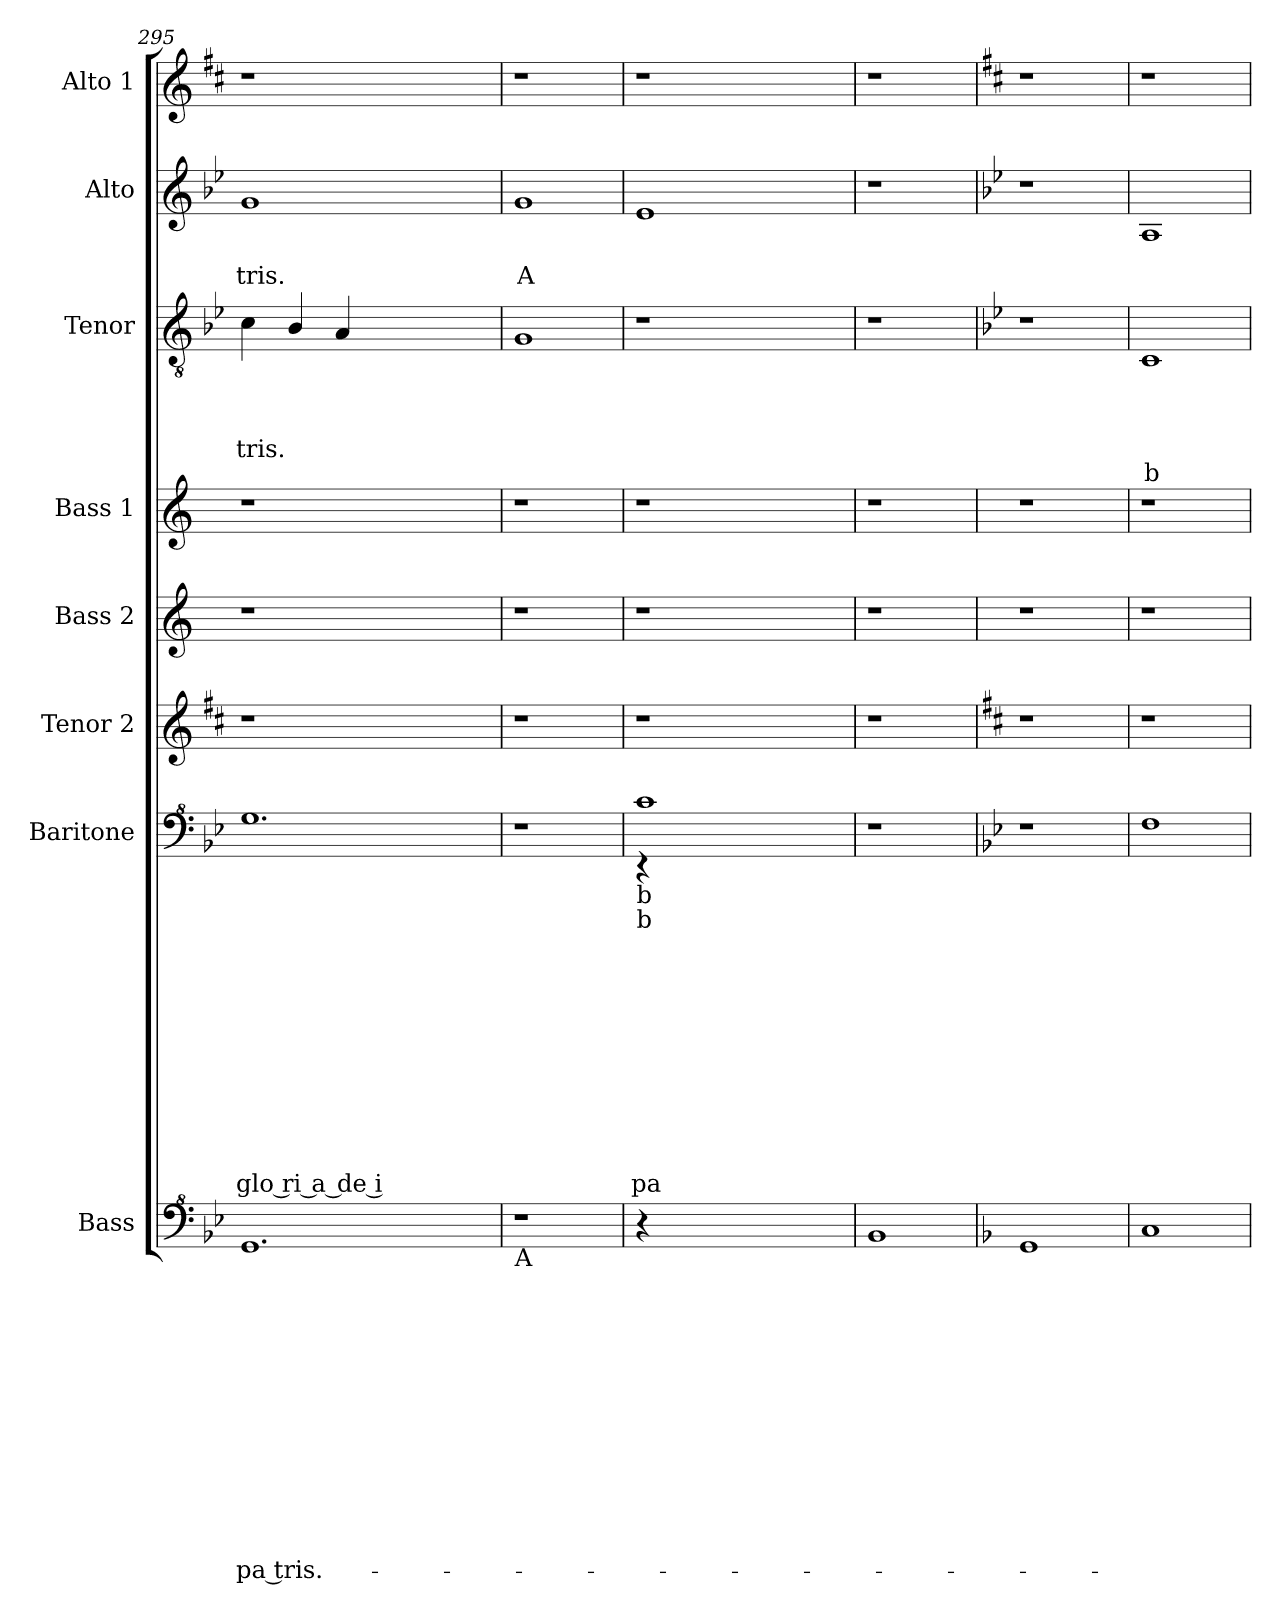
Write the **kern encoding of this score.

**kern	**text	**text	**text	**text	**text	**text	**text	**text	**text	**text	**text	**text	**text	**kern	**text	**text	**text	**text	**text	**text	**text	**text	**text	**text	**text	**kern	**kern	**kern	**kern	**text	**text	**text	**text	**text	**kern	**text	**text	**kern
*part8	*part8	*part8	*part8	*part8	*part8	*part8	*part8	*part8	*part8	*part8	*part8	*part8	*part8	*part7	*part7	*part7	*part7	*part7	*part7	*part7	*part7	*part7	*part7	*part7	*part7	*part6	*part5	*part4	*part3	*part3	*part3	*part3	*part3	*part3	*part2	*part2	*part2	*part1
*staff8	*staff8	*staff8	*staff8	*staff8	*staff8	*staff8	*staff8	*staff8	*staff8	*staff8	*staff8	*staff8	*staff8	*staff7	*staff7	*staff7	*staff7	*staff7	*staff7	*staff7	*staff7	*staff7	*staff7	*staff7	*staff7	*staff6	*staff5	*staff4	*staff3	*staff3	*staff3	*staff3	*staff3	*staff3	*staff2	*staff2	*staff2	*staff1
*I"Bass	*	*	*	*	*	*	*	*	*	*	*	*	*	*I"Baritone	*	*	*	*	*	*	*	*	*	*	*	*I"Tenor 2	*I"Bass 2	*I"Bass 1	*I"Tenor	*	*	*	*	*	*I"Alto	*	*	*I"Alto 1
*I'B	*	*	*	*	*	*	*	*	*	*	*	*	*	*	*	*	*	*	*	*	*	*	*	*	*	*I'T2	*I'B2	*I'B1	*I'T	*	*	*	*	*	*I'A	*	*	*I'A1
*clefF^4	*	*	*	*	*	*	*	*	*	*	*	*	*	*clefF^4	*	*	*	*	*	*	*	*	*	*	*	*clefG2	*clefG2	*clefG2	*clefGv2	*	*	*	*	*	*clefG2	*	*	*clefG2
*	*	*	*	*	*	*	*	*	*	*	*	*	*	*	*	*	*	*	*	*	*	*	*	*	*	*ITrd1c2	*	*	*ITrd1c2	*	*	*	*	*	*ITrd1c2	*	*	*ITrd1c2
*k[b-e-]	*	*	*	*	*	*	*	*	*	*	*	*	*	*k[b-e-]	*	*	*	*	*	*	*	*	*	*	*	*k[]	*k[]	*k[]	*k[b-e-a-d-]	*	*	*	*	*	*k[b-e-a-d-]	*	*	*k[]
*B-:	*	*	*	*	*	*	*	*	*	*	*	*	*	*B-:	*	*	*	*	*	*	*	*	*	*	*	*C:	*C:	*C:	*A-:	*	*	*	*	*	*A-:	*	*	*C:
=295	=295	=295	=295	=295	=295	=295	=295	=295	=295	=295	=295	=295	=295	=295	=295	=295	=295	=295	=295	=295	=295	=295	=295	=295	=295	=295	=295	=295	=295	=295	=295	=295	=295	=295	=295	=295	=295	=295
!	!	!	!	!	!	!	!	!	!	!	!	!	!LO:LY:b:rj	!	!	!	!	!	!	!	!	!	!	!	!LO:LY:b	!	!	!	!	!	!	!	!LO:LY:b:rj	!	!	!	!LO:LY:b	!
1.G	.	.	.	.	.	.	.	.	.	.	.	.	pa tris.-	1.g	.	.	.	.	.	.	.	.	.	.	glo ri a de i	1r	1r	1r	4B-\	.	.	.	tris.	.	1f	.	tris.	1r
.	.	.	.	.	.	.	.	.	.	.	.	.	.	.	.	.	.	.	.	.	.	.	.	.	.	.	.	.	4A-/	.	.	.	.	.	.	.	.	.
.	.	.	.	.	.	.	.	.	.	.	.	.	.	.	.	.	.	.	.	.	.	.	.	.	.	.	.	.	4G/	.	.	.	.	.	.	.	.	.
.	.	.	.	.	.	.	.	.	.	.	.	.	.	.	.	.	.	.	.	.	.	.	.	.	.	.	.	.	2.ryy	.	.	.	.	.	.	.	.	.
.	.	.	.	.	.	.	.	.	.	.	.	.	.	.	.	.	.	.	.	.	.	.	.	.	.	2ryy	2ryy	2ryy	.	.	.	.	.	.	2ryy	.	.	2ryy
=296	=296	=296	=296	=296	=296	=296	=296	=296	=296	=296	=296	=296	=296	=296	=296	=296	=296	=296	=296	=296	=296	=296	=296	=296	=296	=296	=296	=296	=296	=296	=296	=296	=296	=296	=296	=296	=296	=296
!LO:TX:b:t=A	!	!	!	!	!	!	!	!	!	!	!	!	!	!	!	!	!	!	!	!	!	!	!	!	!	!	!	!	!	!	!	!	!	!	!	!	!	!
!	!	!	!	!	!	!	!	!	!	!	!	!	!	!	!	!	!	!	!	!	!	!	!	!	!	!	!	!	!	!	!	!	!	!	!	!	!LO:LY:b	!
1r	.	.	.	.	.	.	.	.	.	.	.	.	.	1r	.	.	.	.	.	.	.	.	.	.	.	1r	1r	1r	1F	.	.	.	.	.	1f	.	A	1r
!!LO:LB:g=z
=297	=297	=297	=297	=297	=297	=297	=297	=297	=297	=297	=297	=297	=297	=297	=297	=297	=297	=297	=297	=297	=297	=297	=297	=297	=297	=297	=297	=297	=297	=297	=297	=297	=297	=297	=297	=297	=297	=297
*	*	*	*	*	*	*	*	*	*	*	*	*	*	*^	*	*	*	*	*	*	*	*	*	*	*	*	*	*	*	*	*	*	*	*	*	*	*	*
*	*	*	*	*	*	*	*	*	*	*	*	*	*	*	*^	*	*	*	*	*	*	*	*	*	*	*	*	*	*	*	*	*	*	*	*	*	*	*	*
!	!	!	!	!	!	!	!	!	!	!	!	!	!	!LO:TX:b:t=b	!	!	!	!	!	!	!	!	!	!	!	!	!	!	!	!	!	!	!	!	!	!	!	!	!	!
!	!	!	!	!	!	!	!	!	!	!	!	!	!	!LO:TX:b:t=b	!	!	!	!	!	!	!	!	!	!	!	!	!	!	!	!	!	!	!	!	!	!	!	!	!	!
!	!	!	!	!	!	!	!	!	!	!	!	!	!	!	!	!	!	!	!	!	!	!	!	!	!	!	!LO:LY:b	!	!	!	!	!	!	!	!	!	!	!	!	!
4r	.	.	.	.	.	.	.	.	.	.	.	.	.	32.ryy	4rE	1cc	.	.	.	.	.	.	.	.	.	.	pa-	1r	1r	1r	1r	.	.	.	.	.	1d-	.	.	1r
.	.	.	.	.	.	.	.	.	.	.	.	.	.	2ryy	.	.	.	.	.	.	.	.	.	.	.	.	.	.	.	.	.	.	.	.	.	.	.	.	.	.
2.ryy	.	.	.	.	.	.	.	.	.	.	.	.	.	.	2.ryy	.	.	.	.	.	.	.	.	.	.	.	.	.	.	.	.	.	.	.	.	.	.	.	.	.
.	.	.	.	.	.	.	.	.	.	.	.	.	.	4ryy	.	.	.	.	.	.	.	.	.	.	.	.	.	.	.	.	.	.	.	.	.	.	.	.	.	.
.	.	.	.	.	.	.	.	.	.	.	.	.	.	8ryy	.	.	.	.	.	.	.	.	.	.	.	.	.	.	.	.	.	.	.	.	.	.	.	.	.	.
.	.	.	.	.	.	.	.	.	.	.	.	.	.	16ryy	.	.	.	.	.	.	.	.	.	.	.	.	.	.	.	.	.	.	.	.	.	.	.	.	.	.
.	.	.	.	.	.	.	.	.	.	.	.	.	.	64ryy	.	.	.	.	.	.	.	.	.	.	.	.	.	.	.	.	.	.	.	.	.	.	.	.	.	.
*	*	*	*	*	*	*	*	*	*	*	*	*	*	*v	*v	*v	*	*	*	*	*	*	*	*	*	*	*	*	*	*	*	*	*	*	*	*	*	*	*	*
=298	=298	=298	=298	=298	=298	=298	=298	=298	=298	=298	=298	=298	=298	=298	=298	=298	=298	=298	=298	=298	=298	=298	=298	=298	=298	=298	=298	=298	=298	=298	=298	=298	=298	=298	=298	=298	=298	=298
1B-	.	.	.	.	.	.	.	.	.	.	.	.	.	1r	.	.	.	.	.	.	.	.	.	.	.	1r	1r	1r	1r	.	.	.	.	.	1r	.	.	1r
=299	=299	=299	=299	=299	=299	=299	=299	=299	=299	=299	=299	=299	=299	=299	=299	=299	=299	=299	=299	=299	=299	=299	=299	=299	=299	=299	=299	=299	=299	=299	=299	=299	=299	=299	=299	=299	=299	=299
*k[b-]	*	*	*	*	*	*	*	*	*	*	*	*	*	*	*	*	*	*	*	*	*	*	*	*	*	*	*	*	*	*	*	*	*	*	*	*	*	*
*F:	*	*	*	*	*	*	*	*	*	*	*	*	*	*	*	*	*	*	*	*	*	*	*	*	*	*	*	*	*	*	*	*	*	*	*	*	*	*
1G	.	.	.	.	.	.	.	.	.	.	.	.	.	1r	.	.	.	.	.	.	.	.	.	.	.	1r	1r	1r	1r	.	.	.	.	.	1r	.	.	1r
=300	=300	=300	=300	=300	=300	=300	=300	=300	=300	=300	=300	=300	=300	=300	=300	=300	=300	=300	=300	=300	=300	=300	=300	=300	=300	=300	=300	=300	=300	=300	=300	=300	=300	=300	=300	=300	=300	=300
!	!	!	!	!	!	!	!	!	!	!	!	!	!	!	!	!	!	!	!	!	!	!	!	!	!	!	!	!	!	!	!	!	!	!LO:LY:b:rj	!	!	!	!
1c	.	.	.	.	.	.	.	.	.	.	.	.	.	1f	.	.	.	.	.	.	.	.	.	.	.	1r	1r	1r	1BB-	.	.	.	.	b	1G	.	.	1r
=	=	=	=	=	=	=	=	=	=	=	=	=	=	=	=	=	=	=	=	=	=	=	=	=	=	=	=	=	=	=	=	=	=	=	=	=	=	=
*-	*-	*-	*-	*-	*-	*-	*-	*-	*-	*-	*-	*-	*-	*-	*-	*-	*-	*-	*-	*-	*-	*-	*-	*-	*-	*-	*-	*-	*-	*-	*-	*-	*-	*-	*-	*-	*-	*-
